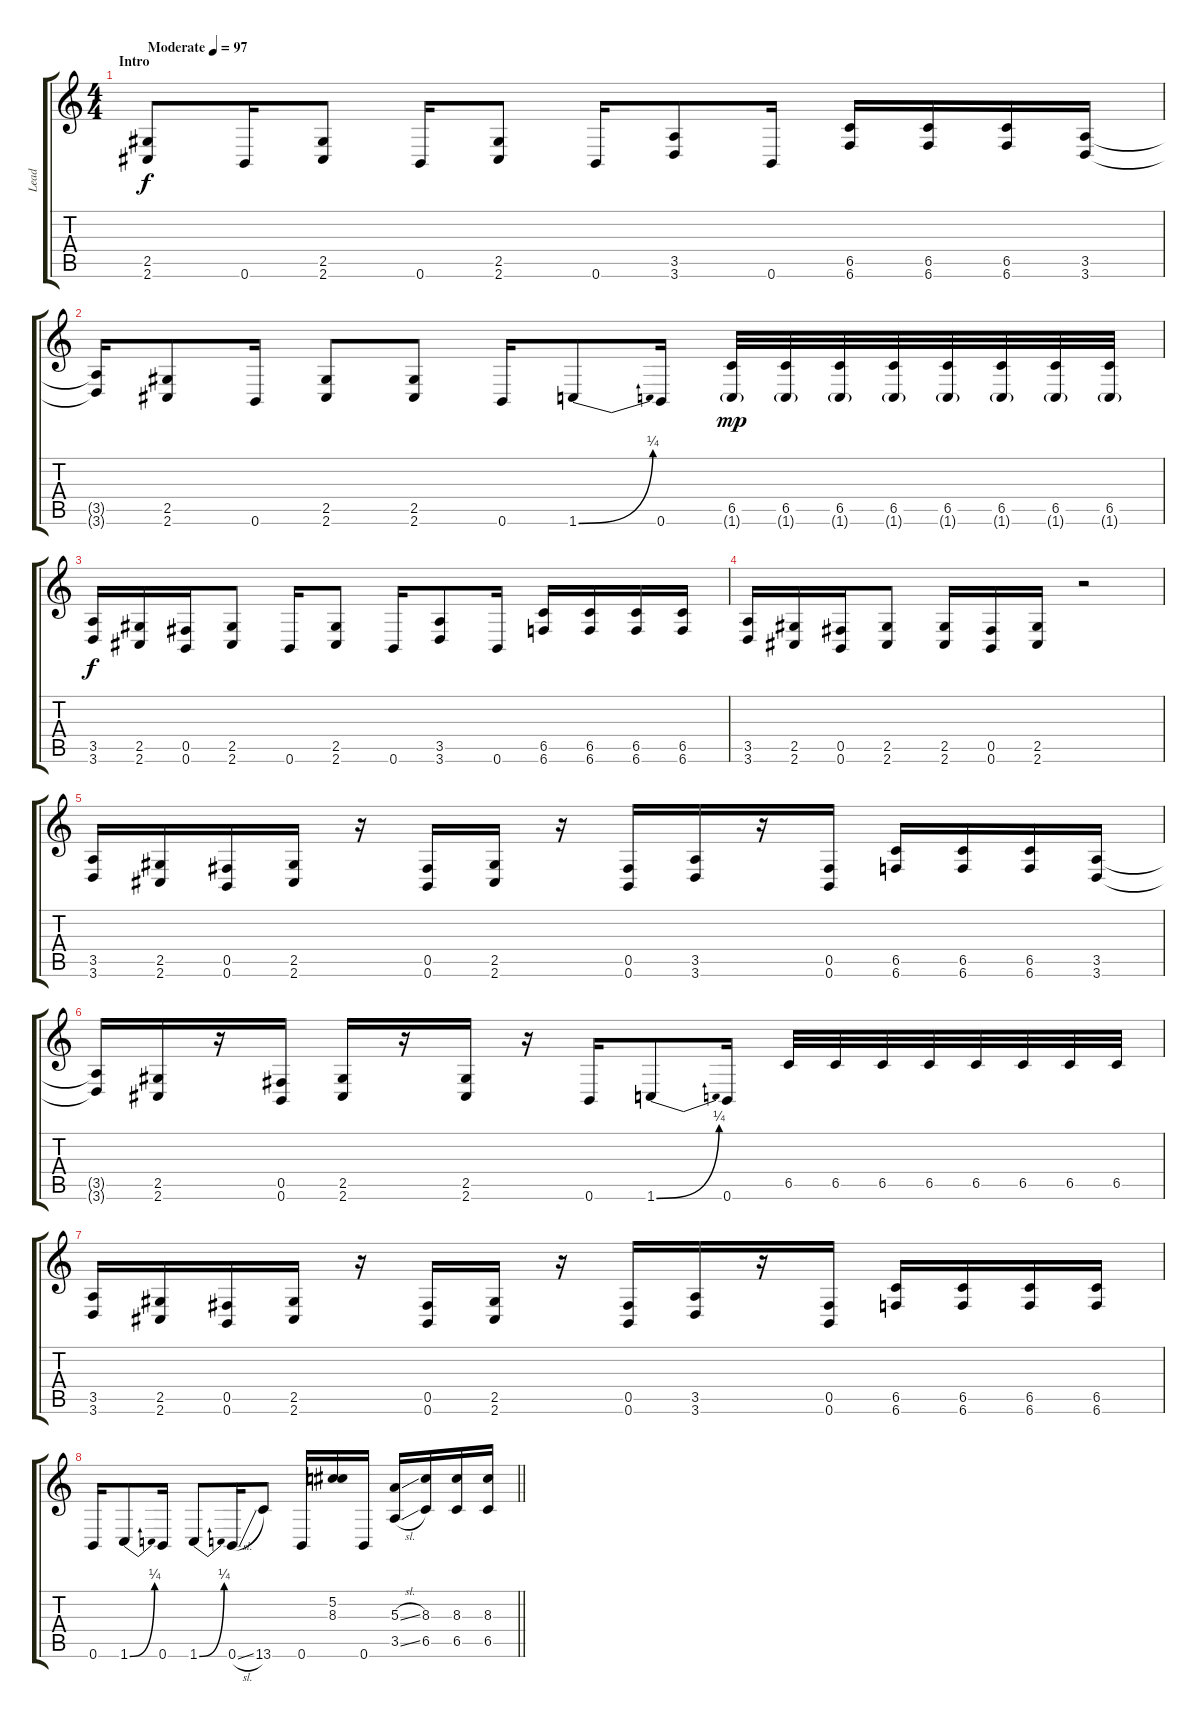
\track ("Lead" "Lead") {instrument distortionguitar}
\staff {score tabs}
\tuning (Db4 Ab3 E3 B2 Gb2 B1) {hide}
\ts (4 4)
\section ("" "Intro")
\tempo (97 "Moderate")
\clef g2
\ks c
(2.5 2.6).8{dy f instrument distortionguitar} 0.6.16 (2.5 2.6).8 0.6.16 (2.5 2.6).8 0.6.16 (3.5 3.6).8 0.6.16 (6.5 6.6).16 (6.5 6.6).16 (6.5 6.6).16 (3.5 3.6).16 |
(3.5{t} 3.6{t}).16 (2.5 2.6).8 0.6.16 (2.5 2.6).8 (2.5 2.6).8 0.6.16 1.6{be (bend 0 0 60 1)}.8 0.6.16 (6.5 1.6{g}).32{dy mp} (6.5 1.6{g}).32 (6.5 1.6{g}).32 (6.5 1.6{g}).32 (6.5 1.6{g}).32 (6.5 1.6{g}).32 (6.5 1.6{g}).32 (6.5 1.6{g}).32 |
(3.5 3.6).16{dy f} (2.5 2.6).16 (0.5 0.6).16 (2.5 2.6).8 0.6.16 (2.5 2.6).8 0.6.16 (3.5 3.6).8 0.6.16 (6.5 6.6).16 (6.5 6.6).16 (6.5 6.6).16 (6.5 6.6).16 |
(3.5 3.6).16 (2.5 2.6).16 (0.5 0.6).16 (2.5 2.6).8 (2.5 2.6).16 (0.5 0.6).16 (2.5 2.6).16 r.2 |
(3.5 3.6).16 (2.5 2.6).16 (0.5 0.6).16 (2.5 2.6).16 r.16 (0.5 0.6).16 (2.5 2.6).16 r.16 (0.5 0.6).16 (3.5 3.6).16 r.16 (0.5 0.6).16 (6.5 6.6).16 (6.5 6.6).16 (6.5 6.6).16 (3.5 3.6).16 |
(3.5{t} 3.6{t}).16 (2.5 2.6).16 r.16 (0.5 0.6).16 (2.5 2.6).16 r.16 (2.5 2.6).16 r.16 0.6.16 1.6{be (bend 0 0 60 1)}.8 0.6.16 6.5.32 6.5.32 6.5.32 6.5.32 6.5.32 6.5.32 6.5.32 6.5.32 |
(3.5 3.6).16 (2.5 2.6).16 (0.5 0.6).16 (2.5 2.6).16 r.16 (0.5 0.6).16 (2.5 2.6).16 r.16 (0.5 0.6).16 (3.5 3.6).16 r.16 (0.5 0.6).16 (6.5 6.6).16 (6.5 6.6).16 (6.5 6.6).16 (6.5 6.6).16 |
\barLineRight lightlight
0.6.16 1.6{be (bend 0 0 60 1)}.8 0.6.16 1.6{be (bend 0 0 60 1)}.8 0.6{sl}.16 13.6.8 0.6.16 (5.2 8.3).16 0.6.16 (5.3{sl} 3.5{sl}).16 (8.3 6.5).16 (8.3 6.5).16 (8.3 6.5).16
